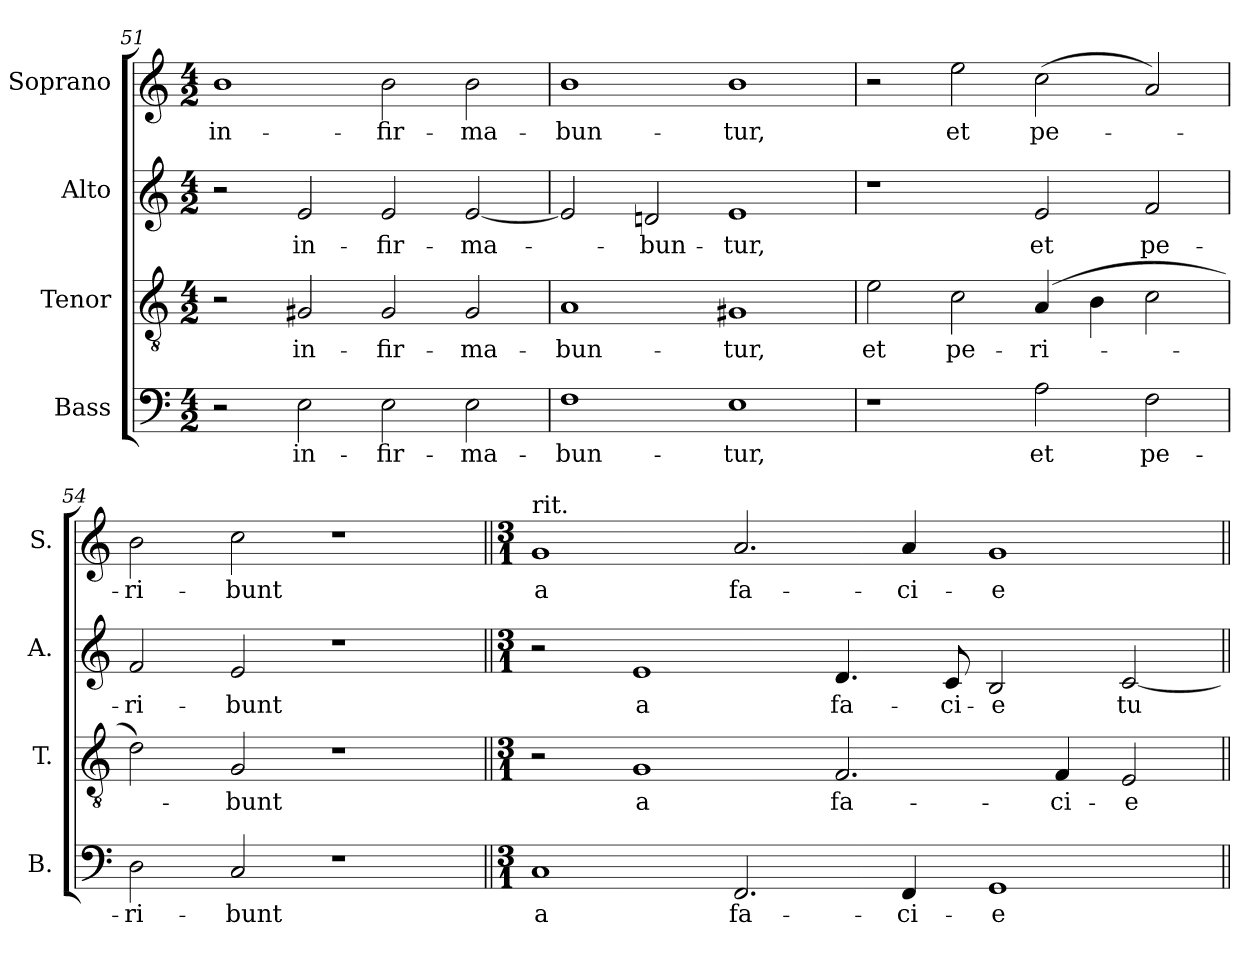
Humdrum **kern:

**kern	**text	**kern	**text	**kern	**text	**kern	**text
*part4	*part4	*part3	*part3	*part2	*part2	*part1	*part1
*staff4	*staff4	*staff3	*staff3	*staff2	*staff2	*staff1	*staff1
*I"Bass	*	*I"Tenor	*	*I"Alto	*	*I"Soprano	*
*I'B.	*	*I'T.	*	*I'A.	*	*I'S.	*
!!LO:LB:g=z
*clefF4	*	*clefGv2	*	*clefG2	*	*clefG2	*
*	*	*ITrd7c12	*	*	*	*	*
*k[]	*	*k[]	*	*k[]	*	*k[]	*
*C:	*	*C:	*	*C:	*	*C:	*
*M4/2	*	*M4/2	*	*M4/2	*	*M4/2	*
=51	=51	=51	=51	=51	=51	=51	=51
!	!	!	!	!	!	!	!LO:LY:b:color=#000000
2r	.	2r	.	2r	.	1bi	in-
!	!LO:LY:b:color=#000000	!	!	!	!	!	!
!	!	!	!LO:LY:b:color=#000000	!	!	!	!
!	!	!	!	!	!LO:LY:b:color=#000000	!	!
2Ei\	in-	2GG#Xi/	in-	2ei/	in-	.	.
!	!LO:LY:b:color=#000000	!	!	!	!	!	!
!	!	!	!LO:LY:b:color=#000000	!	!	!	!
!	!	!	!	!	!LO:LY:b:color=#000000	!	!
!	!	!	!	!	!	!	!LO:LY:b:color=#000000
2Ei\	-fir-	2GG#i/	-fir-	2ei/	-fir-	2bi\	-fir-
!	!LO:LY:b:color=#000000	!	!	!	!	!	!
!	!	!	!LO:LY:b:color=#000000	!	!	!	!
!	!	!	!	!	!LO:LY:b:color=#000000	!	!
!	!	!	!	!	!	!	!LO:LY:b:color=#000000
2Ei\	-ma-	2GG#i/	-ma-	[2ei/	-ma-	2bi\	-ma-
=52	=52	=52	=52	=52	=52	=52	=52
!	!LO:LY:b:color=#000000	!	!	!	!	!	!
!	!	!	!LO:LY:b:color=#000000	!	!	!	!
!	!	!	!	!	!	!	!LO:LY:b:color=#000000
1Fi	-bun-	1AAi	-bun-	2ei/]	.	1bi	-bun-
!	!	!	!	!	!LO:LY:b:color=#000000	!	!
.	.	.	.	2dni/	-bun-	.	.
!	!LO:LY:b:color=#000000	!	!	!	!	!	!
!	!	!	!LO:LY:b:color=#000000	!	!	!	!
!	!	!	!	!	!LO:LY:b:color=#000000	!	!
!	!	!	!	!	!	!	!LO:LY:b:color=#000000
1Ei	-tur,	1GG#Xi	-tur,	1ei	-tur,	1bi	-tur,
=53	=53	=53	=53	=53	=53	=53	=53
!	!	!	!LO:LY:b:color=#000000	!	!	!	!
1r	.	2Ei\	et	1r	.	2r	.
!	!	!	!LO:LY:b:color=#000000	!	!	!	!
!	!	!	!	!	!	!	!LO:LY:b:color=#000000
.	.	2Ci\	pe-	.	.	2eei\	et
!	!LO:LY:b:color=#000000	!	!	!	!	!	!
!	!	!	!LO:LY:b:color=#000000	!	!	!	!
!	!	!	!	!	!LO:LY:b:color=#000000	!	!
!	!	!	!	!	!	!	!LO:LY:b:color=#000000
2Ai\	et	(4AAi/	-ri-	2ei/	et	(2cci\	pe-
.	.	4BBi\	.	.	.	.	.
!	!LO:LY:b:color=#000000	!	!	!	!	!	!
!	!	!	!	!	!LO:LY:b:color=#000000	!	!
2Fi\	pe-	2Ci\	.	2fi/	pe-	2ai/)	.
=54	=54	=54	=54	=54	=54	=54	=54
!	!LO:LY:b:color=#000000	!	!	!	!	!	!
!	!	!	!	!	!LO:LY:b:color=#000000	!	!
!	!	!	!	!	!	!	!LO:LY:b:color=#000000
2Di\	-ri-	2Di\)	.	2fi/	-ri-	2bi\	-ri-
!	!LO:LY:b:color=#000000	!	!	!	!	!	!
!	!	!	!LO:LY:b:color=#000000	!	!	!	!
!	!	!	!	!	!LO:LY:b:color=#000000	!	!
!	!	!	!	!	!	!	!LO:LY:b:color=#000000
2Ci/	-bunt	2GGi/	-bunt	2ei/	-bunt	2cci\	-bunt
1r	.	1r	.	1r	.	1r	.
=55||	=55||	=55||	=55||	=55||	=55||	=55||	=55||
*M3/1	*	*M3/1	*	*M3/1	*	*M3/1	*
!	!LO:LY:b:color=#000000	!	!	!	!	!	!
!	!	!	!	!	!	!LO:TX:t=rit.	!
!	!	!	!	!	!	!	!LO:LY:b:color=#000000
1Ci	a	2r	.	2r	.	1gi	a
!	!	!	!LO:LY:b:color=#000000	!	!	!	!
!	!	!	!	!	!LO:LY:b:color=#000000	!	!
.	.	1GGi	a	1ei	a	.	.
!	!LO:LY:b:color=#000000	!	!	!	!	!	!
!	!	!	!	!	!	!	!LO:LY:b:color=#000000
2.FFi/	fa-	.	.	.	.	2.ai/	fa-
!	!	!	!LO:LY:b:color=#000000	!	!	!	!
!	!	!	!	!	!LO:LY:b:color=#000000	!	!
.	.	2.FFi/	fa-	4.di/	fa-	.	.
!	!LO:LY:b:color=#000000	!	!	!	!	!	!
!	!	!	!	!	!	!	!LO:LY:b:color=#000000
4FFi/	-ci-	.	.	.	.	4ai/	-ci-
!	!	!	!	!	!LO:LY:b:color=#000000	!	!
.	.	.	.	8ci/	-ci-	.	.
!	!LO:LY:b:color=#000000	!	!	!	!	!	!
!	!	!	!	!	!LO:LY:b:color=#000000	!	!
!	!	!	!	!	!	!	!LO:LY:b:color=#000000
1GGi	-e	.	.	2Bi/	-e	1gi	-e
!	!	!	!LO:LY:b:color=#000000	!	!	!	!
.	.	4FFi/	-ci-	.	.	.	.
!	!	!	!LO:LY:b:color=#000000	!	!	!	!
!	!	!	!	!	!LO:LY:b:color=#000000	!	!
.	.	2EEi/	-e	[2ci/	tu-	.	.
=||	=||	=||	=||	=||	=||	=||	=||
*-	*-	*-	*-	*-	*-	*-	*-
